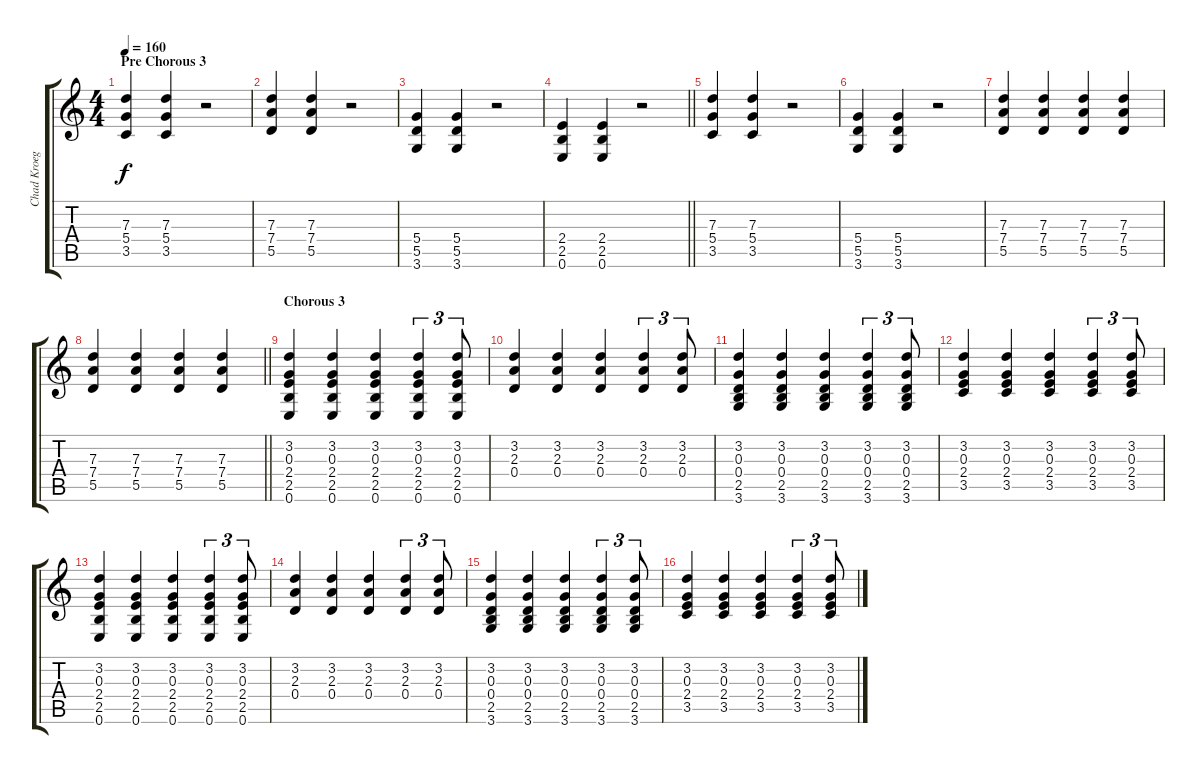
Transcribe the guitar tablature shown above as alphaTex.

\track ("Chad Kroeger" "Chad Kroeg") {instrument acousticguitarsteel}
\staff {score tabs}
\tuning (E4 B3 G3 D3 A2 E2) {hide}
\ts (4 4)
\section ("" "Pre Chorous 3")
\tempo 160
\clef g2
\ks c
(7.3 5.4 3.5).4{dy f} (7.3 5.4 3.5).4 r.2 |
(7.3 7.4 5.5).4 (7.3 7.4 5.5).4 r.2 |
(5.4 5.5 3.6).4 (5.4 5.5 3.6).4 r.2 |
\barLineRight lightlight
(2.4 2.5 0.6).4 (2.4 2.5 0.6).4 r.2 |
(7.3 5.4 3.5).4 (7.3 5.4 3.5).4 r.2 |
(5.4 5.5 3.6).4 (5.4 5.5 3.6).4 r.2 |
(7.3 7.4 5.5).4 (7.3 7.4 5.5).4 (7.3 7.4 5.5).4 (7.3 7.4 5.5).4 |
\barLineRight lightlight
(7.3 7.4 5.5).4 (7.3 7.4 5.5).4 (7.3 7.4 5.5).4 (7.3 7.4 5.5).4 |
\section ("" "Chorous 3")
(3.2 0.3 2.4 2.5 0.6).4 (3.2 0.3 2.4 2.5 0.6).4 (3.2 0.3 2.4 2.5 0.6).4 (3.2 0.3 2.4 2.5 0.6).4{tu (3 2)} (3.2 0.3 2.4 2.5 0.6).8{tu (3 2)} |
(3.2 2.3 0.4).4 (3.2 2.3 0.4).4 (3.2 2.3 0.4).4 (3.2 2.3 0.4).4{tu (3 2)} (3.2 2.3 0.4).8{tu (3 2)} |
(3.2 0.3 0.4 2.5 3.6).4 (3.2 0.3 0.4 2.5 3.6).4 (3.2 0.3 0.4 2.5 3.6).4 (3.2 0.3 0.4 2.5 3.6).4{tu (3 2)} (3.2 0.3 0.4 2.5 3.6).8{tu (3 2)} |
(3.2 0.3 2.4 3.5).4 (3.2 0.3 2.4 3.5).4 (3.2 0.3 2.4 3.5).4 (3.2 0.3 2.4 3.5).4{tu (3 2)} (3.2 0.3 2.4 3.5).8{tu (3 2)} |
(3.2 0.3 2.4 2.5 0.6).4 (3.2 0.3 2.4 2.5 0.6).4 (3.2 0.3 2.4 2.5 0.6).4 (3.2 0.3 2.4 2.5 0.6).4{tu (3 2)} (3.2 0.3 2.4 2.5 0.6).8{tu (3 2)} |
(3.2 2.3 0.4).4 (3.2 2.3 0.4).4 (3.2 2.3 0.4).4 (3.2 2.3 0.4).4{tu (3 2)} (3.2 2.3 0.4).8{tu (3 2)} |
(3.2 0.3 0.4 2.5 3.6).4 (3.2 0.3 0.4 2.5 3.6).4 (3.2 0.3 0.4 2.5 3.6).4 (3.2 0.3 0.4 2.5 3.6).4{tu (3 2)} (3.2 0.3 0.4 2.5 3.6).8{tu (3 2)} |
(3.2 0.3 2.4 3.5).4 (3.2 0.3 2.4 3.5).4 (3.2 0.3 2.4 3.5).4 (3.2 0.3 2.4 3.5).4{tu (3 2)} (3.2 0.3 2.4 3.5).8{tu (3 2)}
